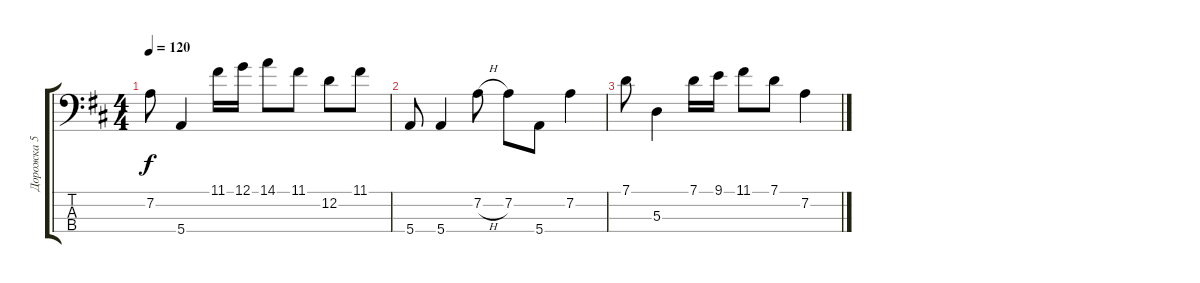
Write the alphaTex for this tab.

\track ("Дорожка 5" "Дорожка 5") {instrument slapbass1}
\staff {score tabs}
\tuning (G2 D2 A1 E1) {hide}
\ts (4 4)
\tempo 120
\clef f4
\ks d
7.2.8{dy f} 5.4.4 11.1.16 12.1.16 14.1.8 11.1.8 12.2.8 11.1.8 |
5.4.8 5.4.4 7.2{h}.8 7.2.8 5.4.8 7.2.4 |
7.1.8 5.3.4 7.1.16 9.1.16 11.1.8 7.1.8 7.2.4
